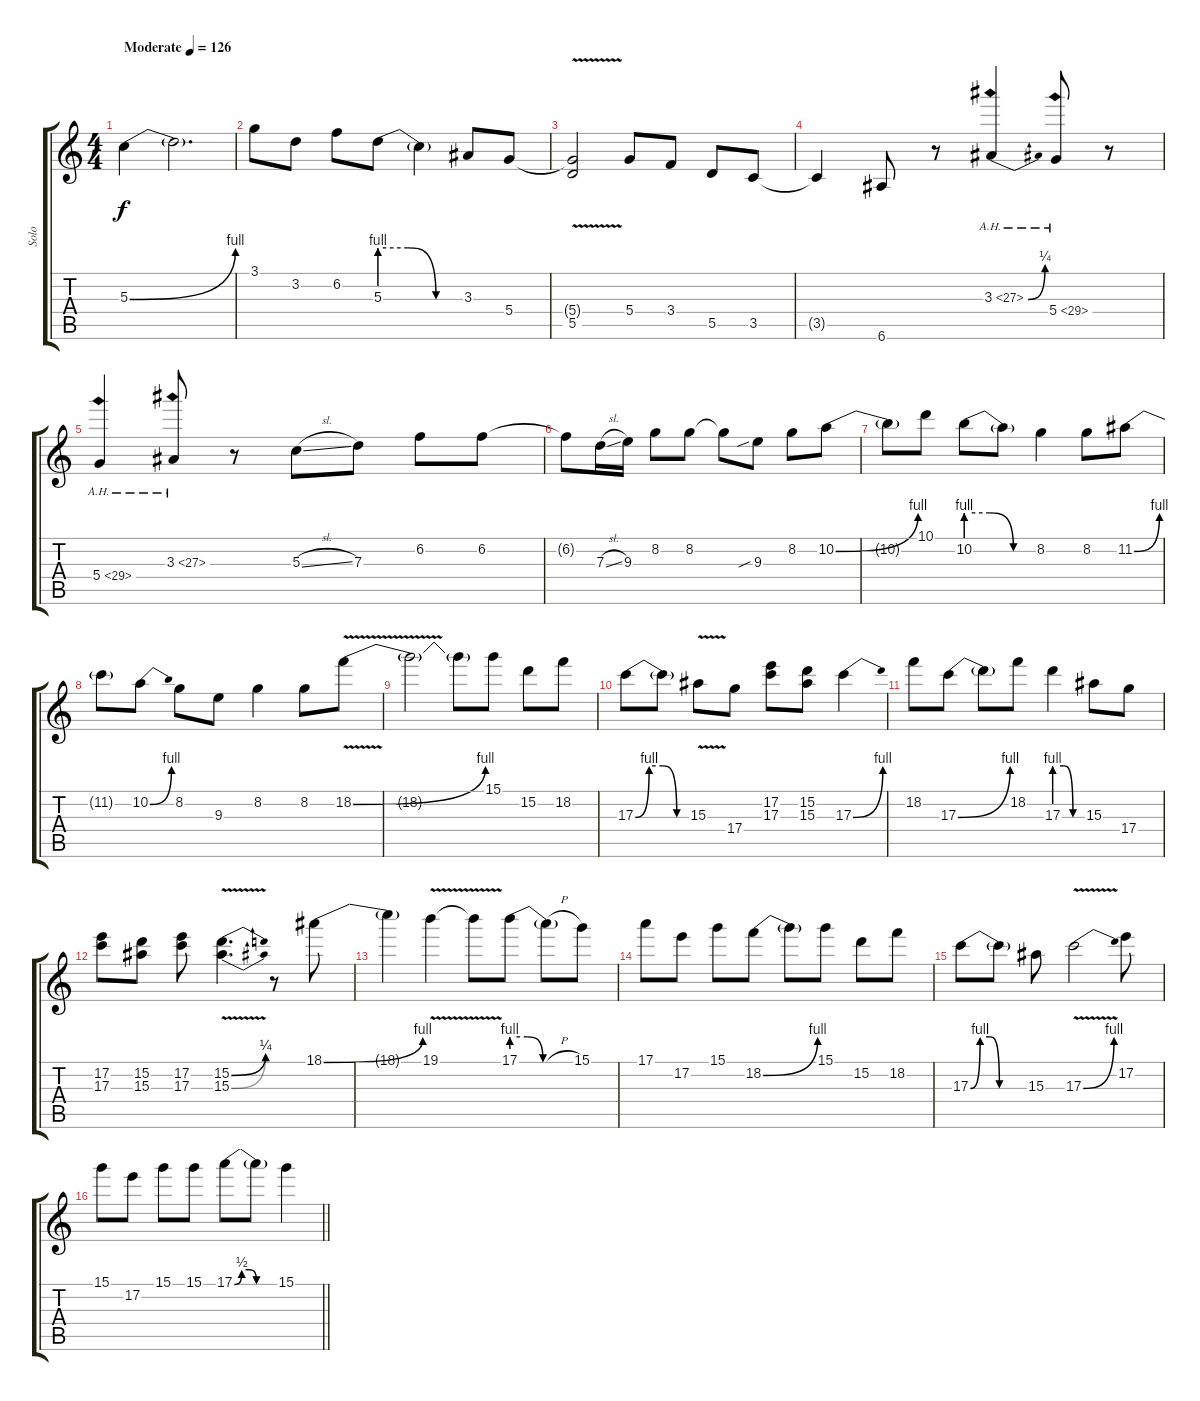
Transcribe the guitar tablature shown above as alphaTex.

\track ("Solo" "Solo") {instrument overdrivenguitar}
\staff {score tabs}
\tuning (E4 B3 G3 D3 A2 E2) {hide}
\ts (4 4)
\tempo (126 "Moderate")
\clef g2
\ks c
5.3{be (bend 0 0 60 4)}.4{dy f instrument overdrivenguitar} 5.3{t}.2{d} |
3.1.8 3.2.8 6.2.8 5.3{be (custom 0 4 20 4 40 0 60 0)}.8 5.3{t}.4 3.3.8 5.4.8 |
(5.4{v t} 5.5).2 5.4.8 3.4.8 5.5.8 3.5.8 |
3.5{t}.4 6.6.8 r.8 3.3{be (bend 0 0 60 1) ah 24}.4 5.4{ah 24}.8 r.8 |
5.4{ah 24}.4 3.3{ah 24}.8 r.8 5.3{sl}.8 7.3.8 6.2.8 6.2.8 |
6.2{t}.8 7.3{sl}.16 9.3.16 8.2.8 8.2.8 8.2{t}.8 9.3{sib}.8 8.2.8 10.2{be (bend 0 0 60 4)}.8 |
10.2{t}.8 10.1.8 10.2{be (custom 0 4 20 4 40 0 60 0)}.8 10.2{t}.8 8.2.4 8.2.8 11.2{be (bend 0 0 60 4)}.8 |
11.2{t}.8 10.2{be (bend 0 0 60 4)}.8 8.2.8 9.3.8 8.2.4 8.2.8 18.2{be (bend 0 0 60 4) v}.8 |
18.2{t}.2 18.2{t}.8 15.1.8 15.2.8 18.2.8 |
17.3{be (custom 0 0 15 4 30 4 45 0 60 0)}.8 17.3{t}.8 15.3{v}.8 17.4.8 (17.2 17.3).8 (15.2 15.3).8 17.3{be (bend 0 0 60 4)}.4 |
18.2.8 17.3{be (bend 0 0 60 4)}.8 17.3{t}.8 18.2.8 17.3{be (custom 0 4 20 4 40 0 60 0)}.4 15.3.8 17.4.8 |
(17.2 17.3).8 (15.2 15.3).8 (17.2 17.3).8 (15.2{be (bend 0 0 60 1) v} 15.3{be (bend 0 0 60 1) v}).4{d} r.8 18.1{be (bend 0 0 60 4)}.8 |
18.1{t}.4 19.1{v}.4 19.1{v t}.8 17.1{be (custom 0 4 15 4 30 0 60 0)}.8 17.1{h t}.8 15.1.8 |
17.1.8 17.2.8 15.1.8 18.2{be (bend 0 0 60 4)}.8 18.2{t}.8 15.1.8 15.2.8 18.2.8 |
17.3{be (custom 0 0 10 4 20 4 30 0 60 0)}.8 17.3{t}.8 15.3.8 17.3{be (bend 0 0 60 4) v}.2 17.2.8 |
\barLineRight lightlight
15.1.8 17.2.8 15.1.8 15.1.8 17.1{be (custom 0 0 10 2 20 2 30 0 60 0)}.8 17.1{t}.8 15.1.4
